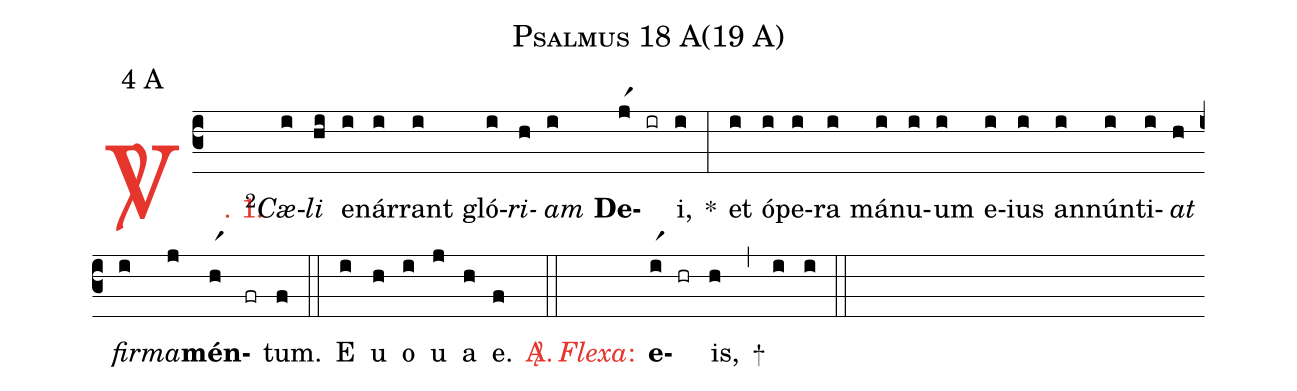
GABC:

name: Psalmus 18 A(19 A);
mode: 4;
mode-differentia: A;
nabc-lines: 1;
%%
(c3)

<c><sp>V/</sp>. 1.</c>() <v>\VSup{2}</v><i>Cæ</i>(i)<i>li</i>(hi) e(i)nár(i)rant(i) gló(i)<i>ri</i>(h)<i>am</i>(i) <b>De</b>(jr1)(ir)i,(i) *(:) et(i) ó(i)pe(i)ra(i) má(i)nu(i)um(i) e(i)ius(i) an(i)nún(i)ti(i)<i>at</i>(h) <i>fir</i>(i)<i>ma</i>(j)<b>mén</b>(hr1)(fr)tum.(f) (::)

<eu>E(i) u(h) o(i) u(j) a(h) e.</eu>(f) <c><sp>A/</sp>.</c>(::)

<nlba><c><i>Flexa</i>:</c>() <b>e</b></nlba>(ir1)(hr)is,(h) +(,) (i) (i) (::)
